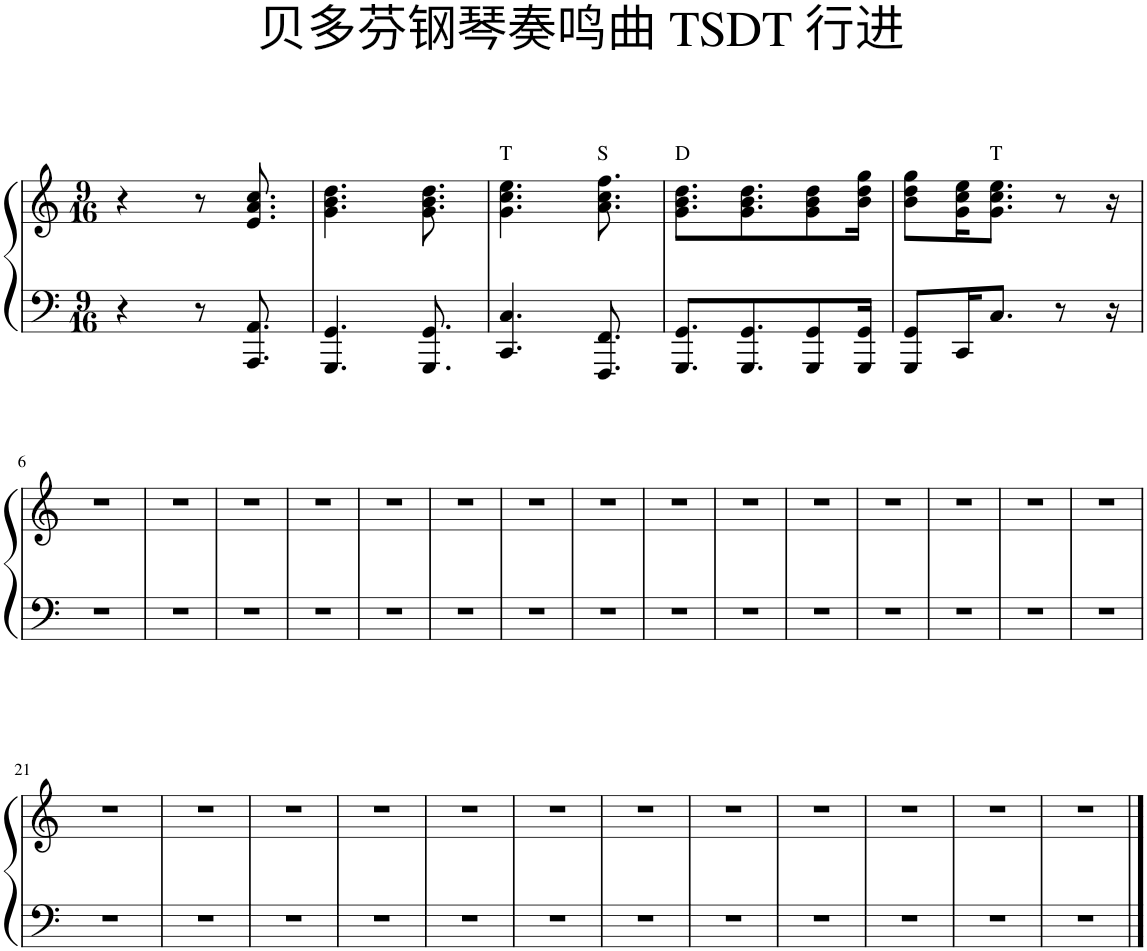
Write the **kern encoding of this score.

**kern	**kern
*part1	*part1
*staff2	*staff1
*I"钢琴	*
*clefF4	*clefG2
*k[]	*k[]
*M9/16	*M9/16
=1	=1
4r	4r
8r	8r
8.AAA/ 8.AA/	8.e/ 8.a/ 8.cc/
=2	=2
4.GGG/ 4.GG/	4.g\ 4.b\ 4.dd\
8.GGG/ 8.GG/	8.g\ 8.b\ 8.dd\
=3	=3
!	!LO:TX:a:t=T
4.CC/ 4.C/	4.g\ 4.cc\ 4.ee\
!	!LO:TX:a:t=S
8.FFF/ 8.FF/	8.a\ 8.cc\ 8.ff\
=4	=4
!	!LO:TX:a:t=D
8.GGG/ 8.GG/L	8.g\ 8.b\ 8.dd\L
8.GGG/ 8.GG/	8.g\ 8.b\ 8.dd\
8GGG/ 8GG/	8g\ 8b\ 8dd\
16GGG/ 16GG/Jk	16b\ 16dd\ 16gg\Jk
=5	=5
8GGG/ 8GG/L	8b\ 8dd\ 8gg\L
16CC/K	16g\ 16cc\ 16ee\K
!	!LO:TX:a:t=T
8.C/J	8.g\ 8.cc\ 8.ee\J
8r	8r
16r	16r
!!LO:LB:g=z
=6	=6
16%9r	16%9r
=7	=7
16%9r	16%9r
=8	=8
16%9r	16%9r
=9	=9
16%9r	16%9r
=10	=10
16%9r	16%9r
=11	=11
16%9r	16%9r
=12	=12
16%9r	16%9r
=13	=13
16%9r	16%9r
=14	=14
16%9r	16%9r
=15	=15
16%9r	16%9r
=16	=16
16%9r	16%9r
=17	=17
16%9r	16%9r
=18	=18
16%9r	16%9r
=19	=19
16%9r	16%9r
=20	=20
16%9r	16%9r
!!LO:LB:g=z
=21	=21
16%9r	16%9r
=22	=22
16%9r	16%9r
=23	=23
16%9r	16%9r
=24	=24
16%9r	16%9r
=25	=25
16%9r	16%9r
=26	=26
16%9r	16%9r
=27	=27
16%9r	16%9r
=28	=28
16%9r	16%9r
=29	=29
16%9r	16%9r
=30	=30
16%9r	16%9r
=31	=31
16%9r	16%9r
=32	=32
16%9r	16%9r
==	==
*-	*-
